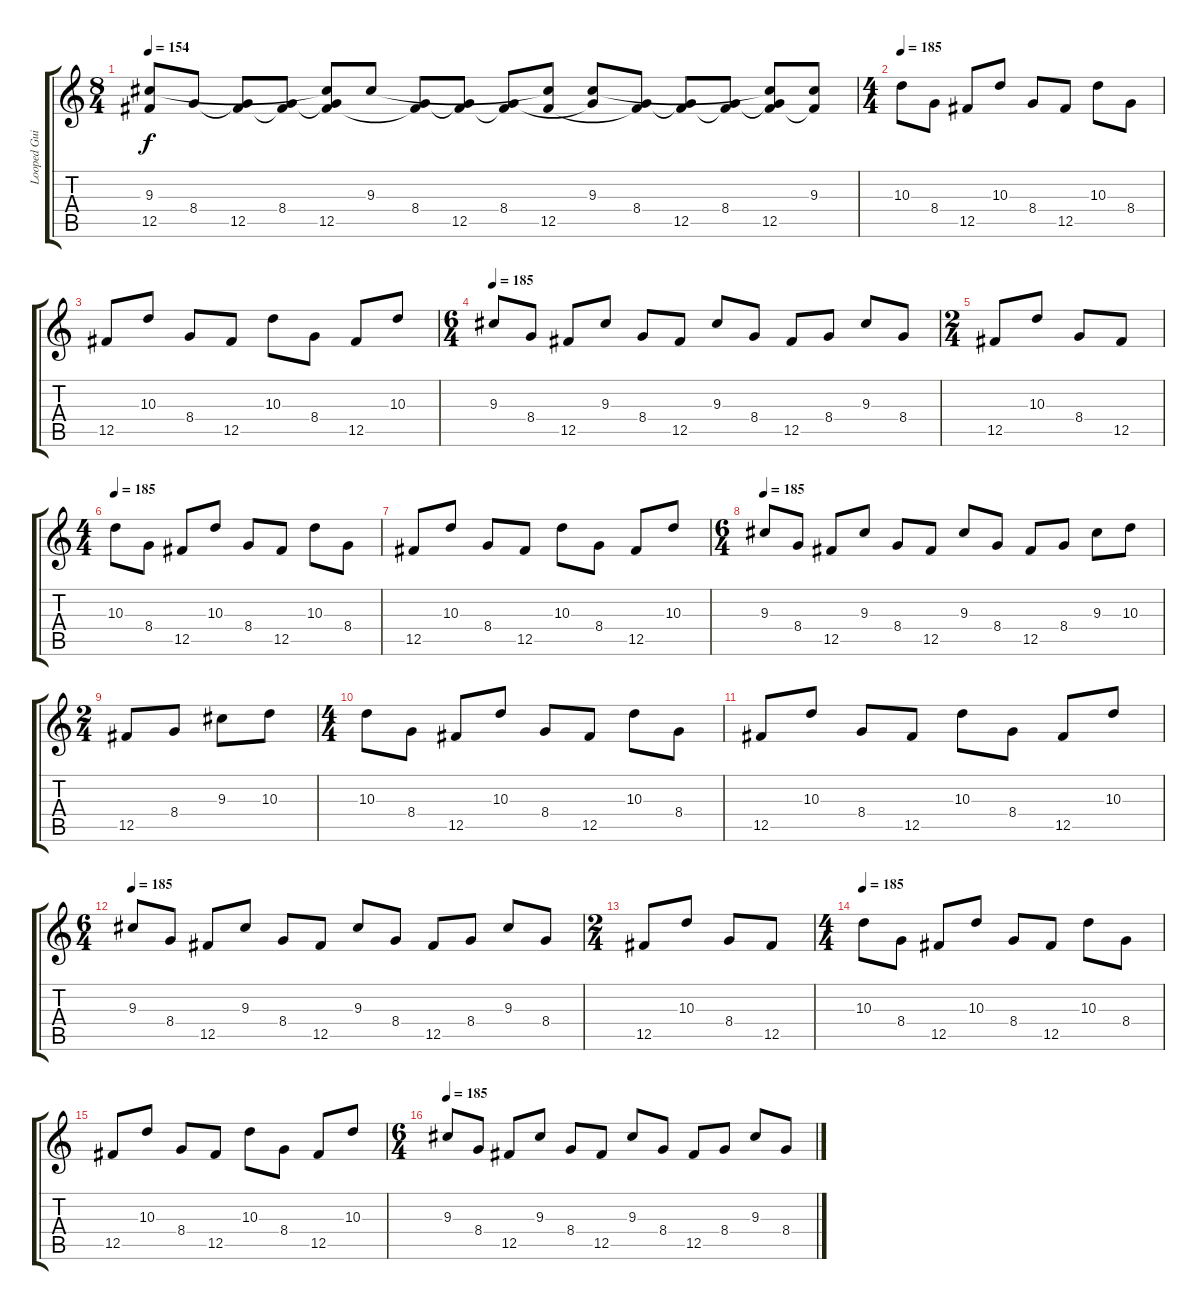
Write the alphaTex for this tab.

\track ("Looped Guitar" "Looped Gui") {instrument overdrivenguitar}
\staff {score tabs}
\tuning (Db4 Ab3 E3 B2 Gb2 B1) {hide}
\ts (8 4)
\tempo 154
\clef g2
\ks c
(9.3 12.5{t}).8{dy f} 8.4.8 (8.4{t} 12.5).8 (8.4 12.5{t}).8 (9.3{t} 8.4{t} 12.5).8 9.3.8 (8.4 12.5{t}).8 (8.4{t} 12.5).8 (8.4 12.5{t}).8 (9.3{t} 12.5).8 (9.3 8.4{t}).8 (8.4 12.5{t}).8 (8.4{t} 12.5).8 (8.4 12.5{t}).8 (9.3{t} 8.4{t} 12.5).8 (9.3 12.5{t}).8 |
\ts (4 4)
\tempo 185
10.3.8{instrument overdrivenguitar} 8.4.8 12.5.8 10.3.8 8.4.8 12.5.8 10.3.8 8.4.8 |
12.5.8 10.3.8 8.4.8 12.5.8 10.3.8 8.4.8 12.5.8 10.3.8 |
\ts (6 4)
\tempo 185
9.3.8 8.4.8 12.5.8 9.3.8 8.4.8 12.5.8 9.3.8 8.4.8 12.5.8 8.4.8 9.3.8 8.4.8 |
\ts (2 4)
12.5.8 10.3.8 8.4.8 12.5.8 |
\ts (4 4)
\tempo 185
10.3.8 8.4.8 12.5.8 10.3.8 8.4.8 12.5.8 10.3.8 8.4.8 |
12.5.8 10.3.8 8.4.8 12.5.8 10.3.8 8.4.8 12.5.8 10.3.8 |
\ts (6 4)
\tempo 185
9.3.8 8.4.8 12.5.8 9.3.8 8.4.8 12.5.8 9.3.8 8.4.8 12.5.8 8.4.8 9.3.8 10.3.8 |
\ts (2 4)
12.5.8 8.4.8 9.3.8 10.3.8 |
\ts (4 4)
10.3.8 8.4.8 12.5.8 10.3.8 8.4.8 12.5.8 10.3.8 8.4.8 |
12.5.8 10.3.8 8.4.8 12.5.8 10.3.8 8.4.8 12.5.8 10.3.8 |
\ts (6 4)
\tempo 185
9.3.8 8.4.8 12.5.8 9.3.8 8.4.8 12.5.8 9.3.8 8.4.8 12.5.8 8.4.8 9.3.8 8.4.8 |
\ts (2 4)
12.5.8 10.3.8 8.4.8 12.5.8 |
\ts (4 4)
\tempo 185
10.3.8{instrument overdrivenguitar} 8.4.8 12.5.8 10.3.8 8.4.8 12.5.8 10.3.8 8.4.8 |
12.5.8 10.3.8 8.4.8 12.5.8 10.3.8 8.4.8 12.5.8 10.3.8 |
\ts (6 4)
\tempo 185
9.3.8 8.4.8 12.5.8 9.3.8 8.4.8 12.5.8 9.3.8 8.4.8 12.5.8 8.4.8 9.3.8 8.4.8
